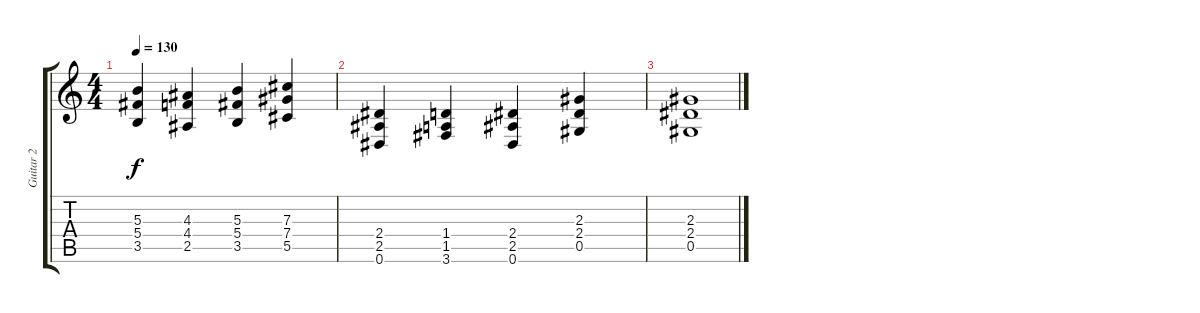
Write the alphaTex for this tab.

\track ("Guitar 2" "Guitar 2") {instrument overdrivenguitar}
\staff {score tabs}
\tuning (Eb4 Bb3 Gb3 Db3 Ab2 Eb2) {hide}
\ts (4 4)
\tempo 130
\clef g2
\ks c
(5.3 5.4 3.5).4{dy f} (4.3 4.4 2.5).4 (5.3 5.4 3.5).4 (7.3 7.4 5.5).4 |
(2.4 2.5 0.6).4 (1.4 1.5 3.6).4 (2.4 2.5 0.6).4 (2.3 2.4 0.5).4 |
(2.3 2.4 0.5).1
